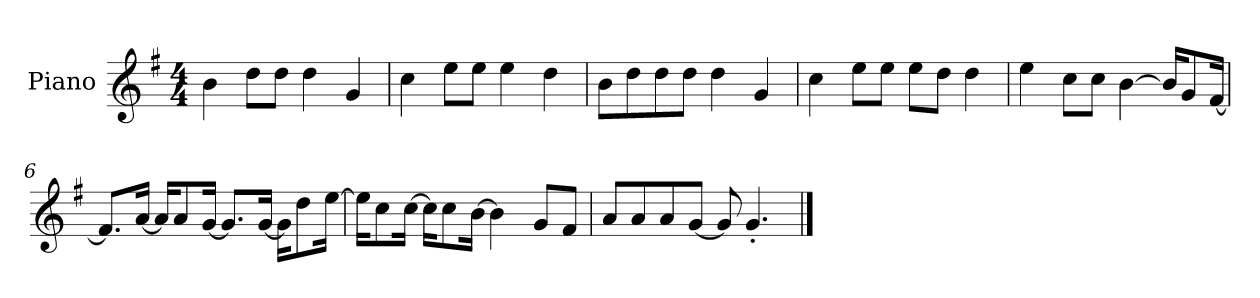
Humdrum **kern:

**kern
*part1
*staff1
*I"Piano
*I'P-no
*clefG2
*k[f#]
*M4/4
*MM90
=1
4b\
8dd\L
8dd\J
4dd\
4g/
=2
4cc\
8ee\L
8ee\J
4ee\
4dd\
=3
8b\L
8dd\
8dd\
8dd\J
4dd\
4g/
=4
4cc\
8ee\L
8ee\J
8ee\L
8dd\J
4dd\
=5
4ee\
8cc\L
8cc\J
[4b\
16b/KL]
8g/
[16f#/Jk
!!LO:LB:g=z
=6
8.f#/L]
[16a/Jk
16a/KL]
8a/
[16g/Jk
8.g/L]
[16g/Jk
16g\KL]
8dd\
[16ee\Jk
=7
16ee\KL]
8cc\
[16cc\Jk
16cc\KL]
8cc\
[16b\Jk
4b\]
8g/L
8f#/J
=8
8a/L
8a/
8a/
[8g/J
8g/]
4.g'/
==
*-
